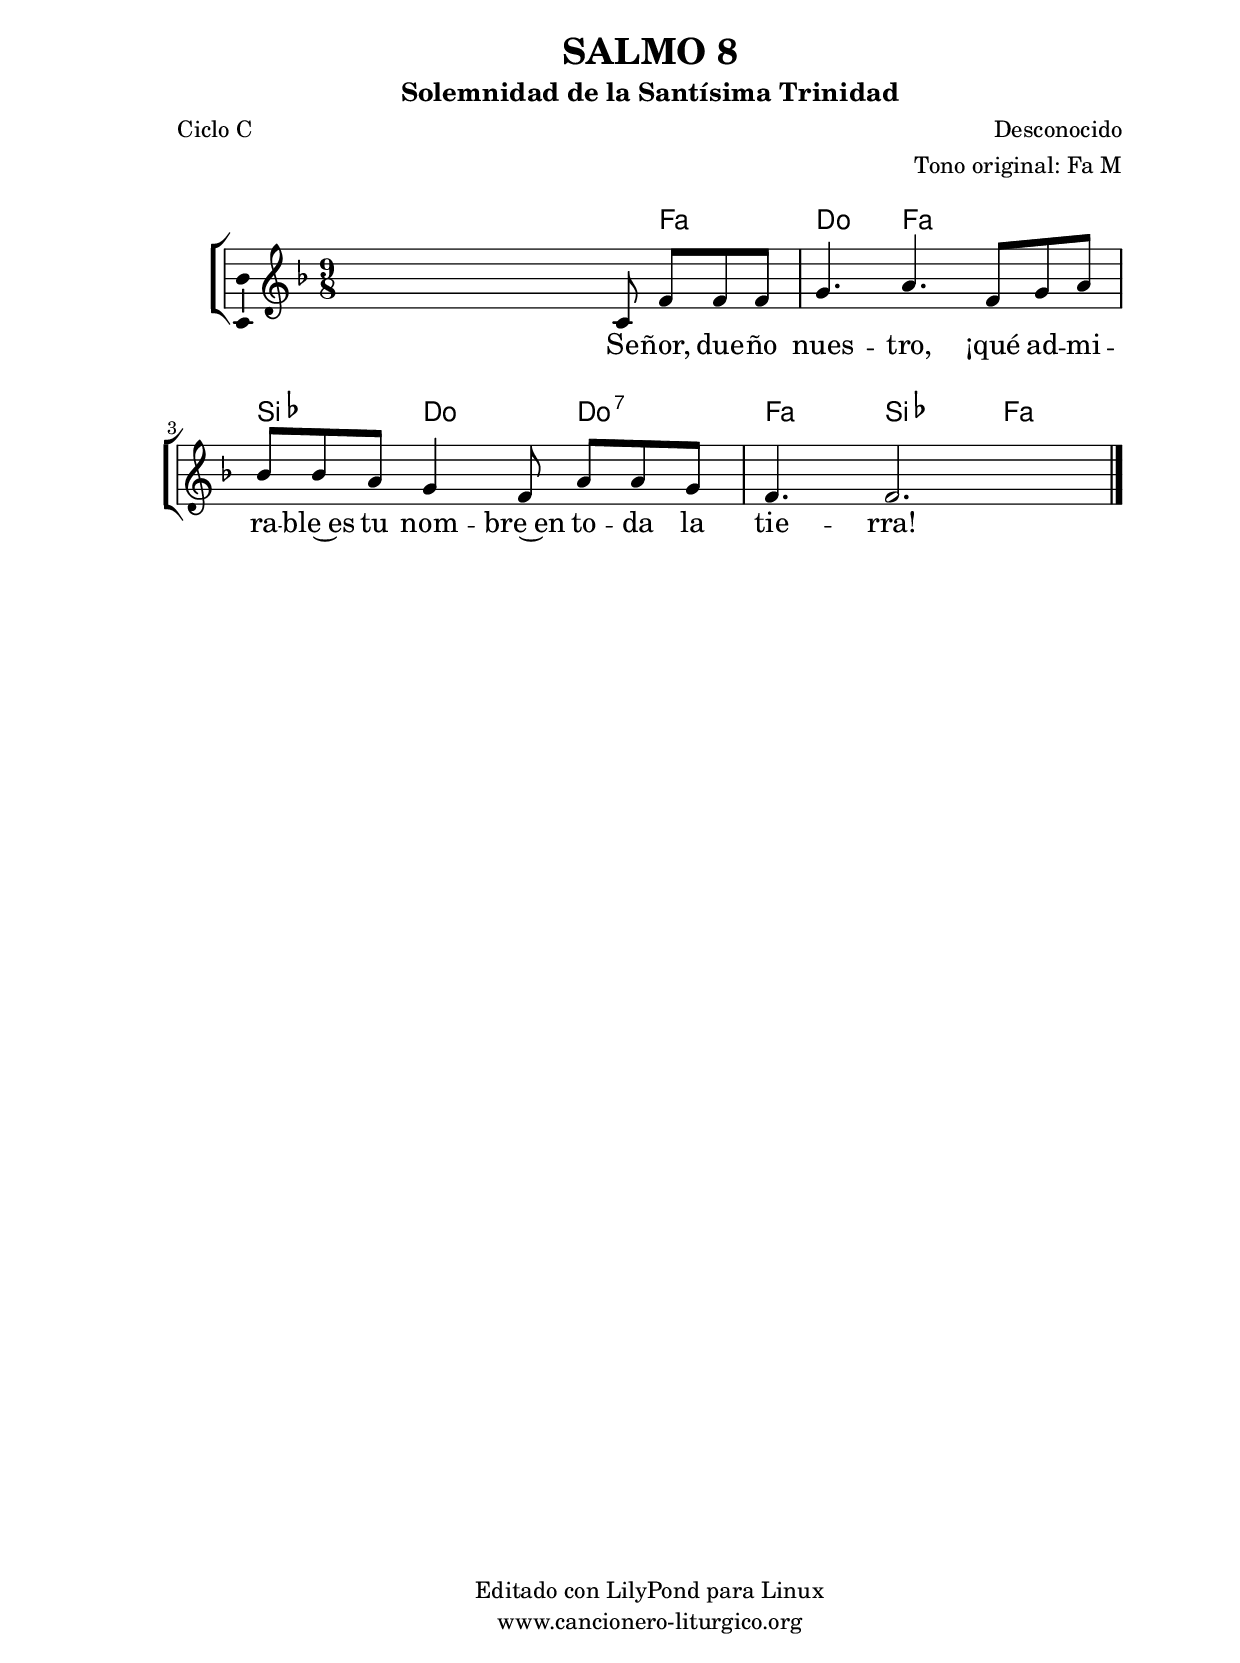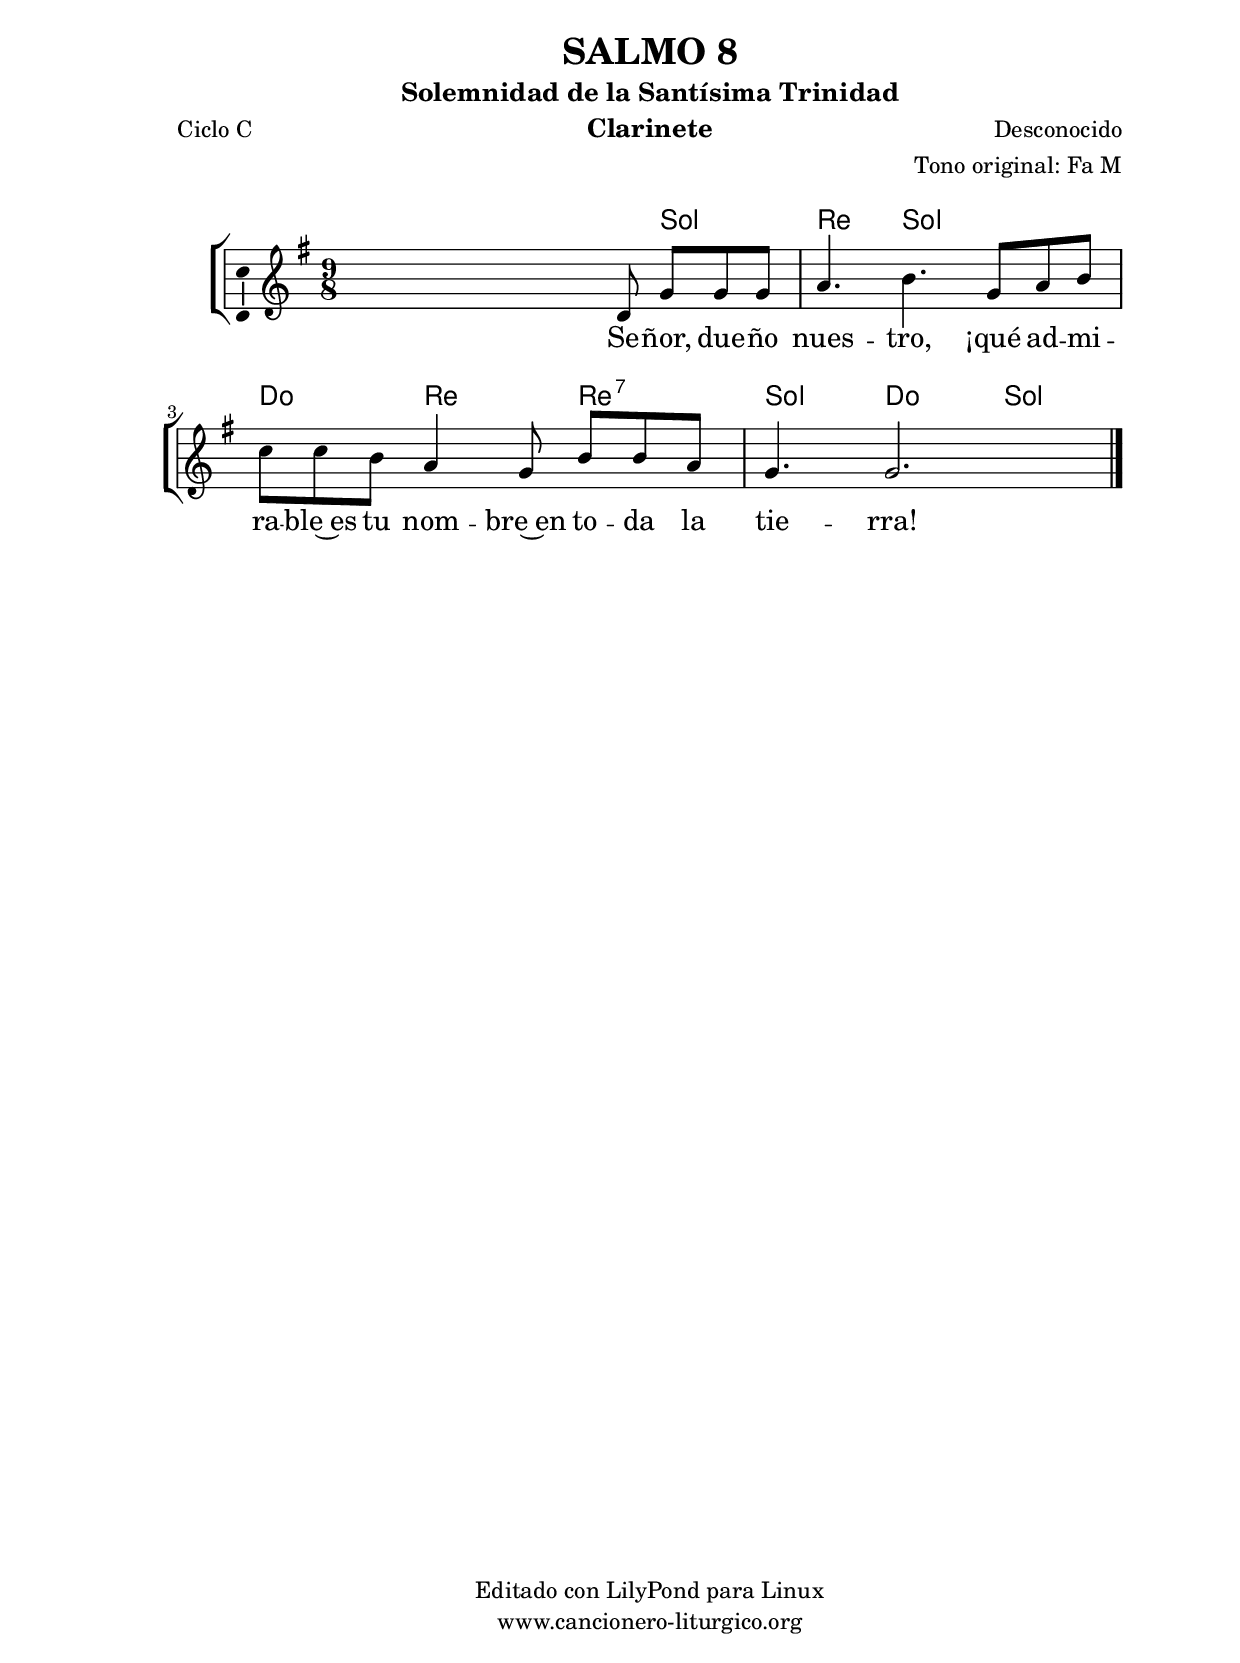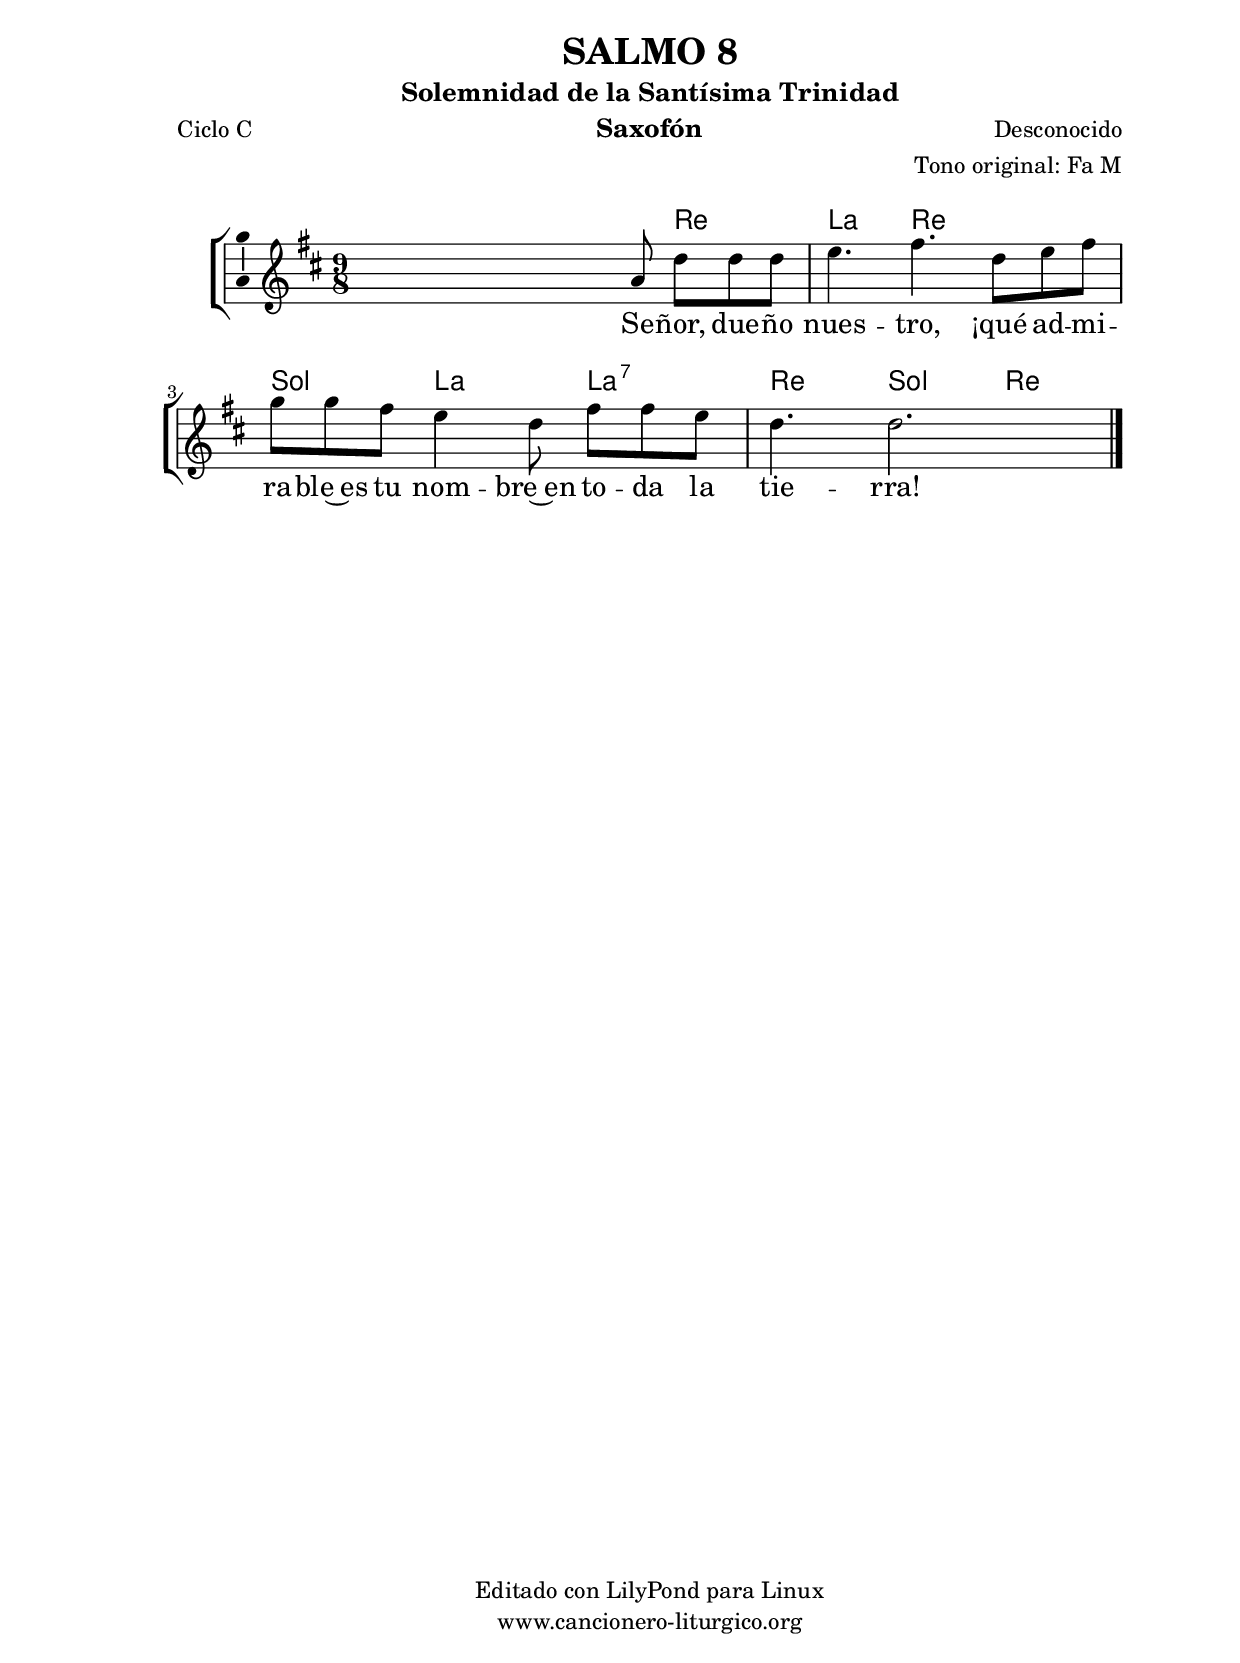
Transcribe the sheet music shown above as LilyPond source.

%
%para convertir .midi en .wav:
%timidity filename.midi -Ow -o finename.wav
%
%
%Para convertir de .wav a .mp3:
%lame -h -m j filename.wav
%
%
%para escuchar el midi:
%timidity nombrefichero.midi
%


%versión de lilypond para la que se ha escrito esta partitura:
\version "2.16.0"

	%Tamaño papel
	#(set-default-paper-size "a4")
	%Tamaño partitura
	#(set-global-staff-size 20)
	%No responde al pulsar sobre una nota
	#(ly:set-option 'point-and-click #f)

%parámetros del encabezamiento:
\header {
	title = "SALMO 8"
	subtitle = "Solemnidad de la Santísima Trinidad"
	composer = "Desconocido"
	poet = "Ciclo C"
	meter = ""
	arranger = "Tono original: Fa M"
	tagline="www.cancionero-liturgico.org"
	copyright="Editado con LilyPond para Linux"
	}

%parámetros asociados al papel:
\paper  {
	oddHeaderMarkup = \markup {\fill-line { \on-the-fly #not-first-page \fromproperty #'header:title \on-the-fly #not-first-page \fromproperty #'header:composer }}
	evenHeaderMarkup = \markup {\fill-line { \fromproperty #'header:composer \fromproperty #'header:title }}
	#(set-paper-size "a4")
	print-page-number = ##f
	first-page-number = 1
	print-first-page-number = ##f
%	head-separation = 3.0 \cm
	top-margin = 2.0 \cm
	bottom-margin = 0.5\cm
%%%	bottom-margin = -1.0\cm
	left-margin = 3.0 \cm
	line-width = 16.0 \cm 
	indent = 8\mm
	interscoreline = 2.\mm
	between-system-space = 15\mm
%	para que las partituras no llenen la hoja:
	ragged-bottom = ##t
%	idem para la última hoja:
	ragged-last-bottom = ##f
%	para que las partituras llenen el ancho del papel:
	ragged-last = ##f
	after-title-space = 2.5 \cm
%page-count=1
%system-count=1

	%Flexible Vertical Spacing
%	markup-markup-spacing =
%	#'((basic-distance . 15) (minimum-distance . 15) (padding . 3))
	markup-system-spacing =
	#'((basic-distance . 15) (minimum-distance . 15) (padding . 3))
	system-system-spacing =
	#'((basic-distance . 15) (minimum-distance . 15) (padding . 3))
	score-system-spacing =
	#'((basic-distance . 15) (minimum-distance . 15) (padding . 5))
%	top-system-spacing = % header
%	#'((basic-distance . 8) (minimum-distance . 0) (padding . 3))
%	top-markup-spacing =
%	#'((basic-distance . 20) (minimum-distance . 20) (padding . 3))
	last-bottom-spacing = % footer
	#'((basic-distance . 5) (minimum-distance . 5) (padding . 3))
%	score-markup-spacing =
%	#'((basic-distance . 16) (minimum-distance . 13) (padding . 3))

	}


%parámetros que afectan a toda la partitura:
global =  {
	%clave de sol (G):
	\clef G
	%armadura:
%%%	\transpose ees c
	\key f \major
	\tempo 8=160
	\set Score.tempoHideNote = ##t
	}


acordes = {
	\italianChords
	\chordmode {
%%%	\transpose ees c
{

s2. f4.
c f f bes c c:7 f bes f

	}
	}
}


melodia = 
%%%	\transpose ees c
{
	\relative c'{
	\time 9/8

s2 s8
c8 f f f
g4. a f8 g a
bes8 bes a g4 f8 a a g
f4. f2.

	\bar "|."
	}
	}


texto = \lyricmode {
Se -- ñor, due -- ño nues -- tro, ¡qué ad -- mi -- ra -- ble~es tu nom -- bre~en to -- da la tie -- rra!
	}


acordesStaff = \context ChordNames = acordesStaff <<
	\set chordChanges = ##t
	\acordes
	>>


vozStaff = \context Voice = vozStaff
\with {\consists "Ambitus_engraver"}
<<
%	\set Staff.instrumentName = ""
%	\set Staff.shortInstrumentName = ""
%	\set Staff.midiInstrument = #"clarinet"
%	\set Staff.midiInstrument = #"cello"
%	\set Staff.midiInstrument = #"flute"
	\set Staff.midiInstrument = #"electric guitar (jazz)"
%	\set Staff.midiInstrument = #"english horn"
%	\set Staff.midiInstrument = #"violin"
%	\set Staff.midiInstrument = #"glockenspiel"
	\set Staff.midiMinimumVolume = #0.7
	\set Staff.midiMaximumVolume = #0.9
	\global
	\melodia
	>>


textoStaff = \context Lyrics = textoStaff <<
	\lyricsto vozStaff \texto
	>>

\book {
	\score {
		\context ChoirStaff {
			\override StaffGroup.SystemStartBracket #'collapse-height = #1
			\override Score.SystemStartBar #'collapse-height = #1
			<<
			\acordesStaff
			\vozStaff
			\textoStaff
			>>
			}
		\layout {
	    		\context {
				\Lyrics
				\override LyricText #'font-size = #2
				}
	   		 \context {
				\Score
				%fontSize = #3
				\override StaffSymbol #'staff-space = #(magstep +3)
				%\override Beam #'thickness = #0.55
				%\override SpacingSpanner #'spacing-increment = #1.0
				%\override Slur #'height-limit = #1.5
				}
			}
		}
	\score {
		\unfoldRepeats
		\context ChoirStaff {
			<<
			\acordesStaff
			\vozStaff
			>>
			}
		\midi {
	  		\context {
	  			\Score
				tempoWholesPerMinute = #(ly:make-moment 70 4)
				}
			}
		}
	}

%Partitura para clarinete
#(define output-suffix "C")
\book {
	\header{
		instrument = "Clarinete"
		}
	\score {
		\context ChoirStaff {
			\override StaffGroup.SystemStartBracket #'collapse-height = #1
			\override Score.SystemStartBar #'collapse-height = #1
\transpose c d
			<<
			\acordesStaff
			\vozStaff
			\textoStaff
			>>
			}
		\layout {
	    		\context {
				\Lyrics
				\override LyricText #'font-size = #2
				}
	   		 \context {
				\Score
				%fontSize = #3
				\override StaffSymbol #'staff-space = #(magstep +3)
				%\override Beam #'thickness = #0.55
				%\override SpacingSpanner #'spacing-increment = #1.0
				%\override Slur #'height-limit = #1.5
				}
			}
		}
	}

%Partitura para saxofón
#(define output-suffix "S")
\book {
	\header{
		instrument = "Saxofón"
		}
	\score {
		\context ChoirStaff {
			\override StaffGroup.SystemStartBracket #'collapse-height = #1
			\override Score.SystemStartBar #'collapse-height = #1
\transpose c a
			<<
			\acordesStaff
			\vozStaff
			\textoStaff
			>>
			}
		\layout {
	    		\context {
				\Lyrics
				\override LyricText #'font-size = #2
				}
	   		 \context {
				\Score
				%fontSize = #3
				\override StaffSymbol #'staff-space = #(magstep +3)
				%\override Beam #'thickness = #0.55
				%\override SpacingSpanner #'spacing-increment = #1.0
				%\override Slur #'height-limit = #1.5
				}
			}
		}
	}

